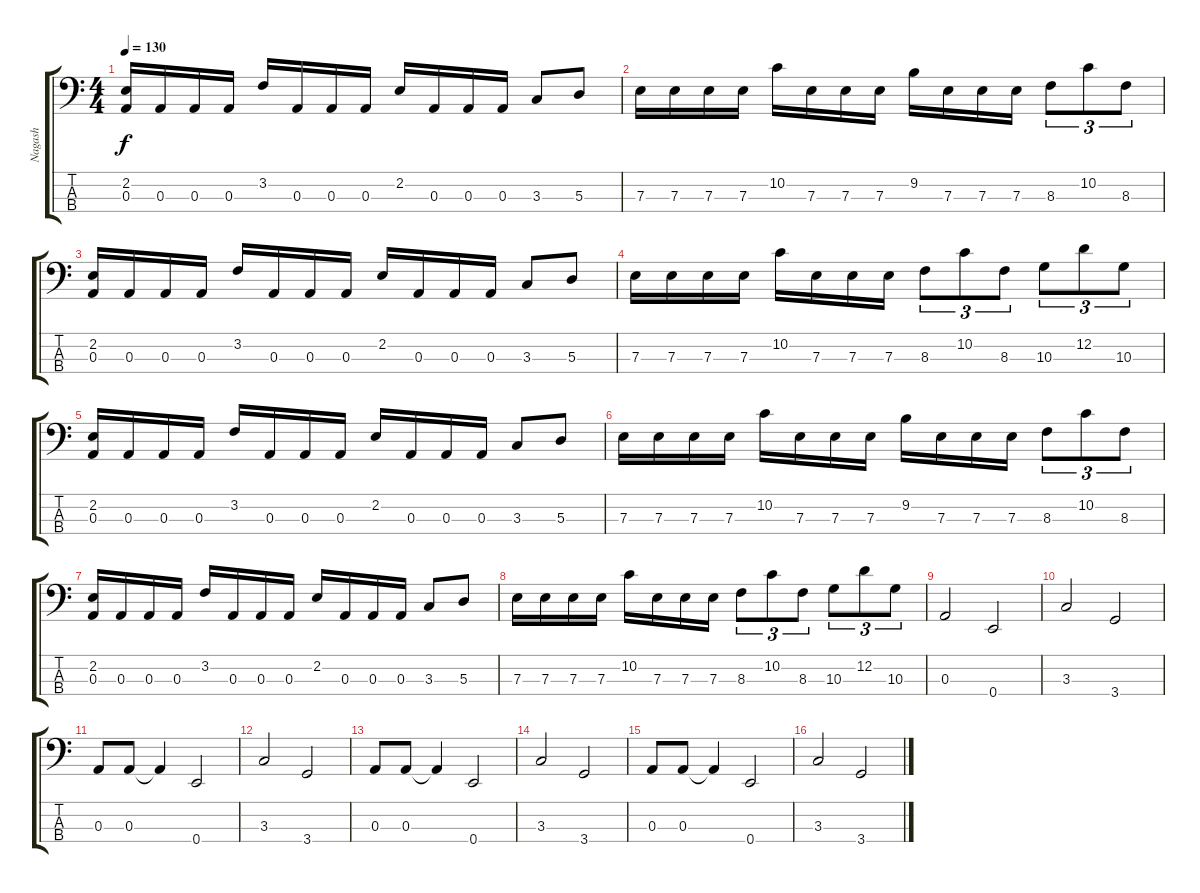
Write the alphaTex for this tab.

\track ("Nagash" "Nagash") {instrument electricbassfinger}
\staff {score tabs}
\tuning (G2 D2 A1 E1) {hide}
\ts (4 4)
\tempo 130
\clef f4
\ks c
(2.2 0.3).16{dy f} 0.3.16 0.3.16 0.3.16 3.2.16 0.3.16 0.3.16 0.3.16 2.2.16 0.3.16 0.3.16 0.3.16 3.3.8 5.3.8 |
7.3.16 7.3.16 7.3.16 7.3.16 10.2.16 7.3.16 7.3.16 7.3.16 9.2.16 7.3.16 7.3.16 7.3.16 8.3.8{tu (3 2)} 10.2.8{tu (3 2)} 8.3.8{tu (3 2)} |
(2.2 0.3).16 0.3.16 0.3.16 0.3.16 3.2.16 0.3.16 0.3.16 0.3.16 2.2.16 0.3.16 0.3.16 0.3.16 3.3.8 5.3.8 |
7.3.16 7.3.16 7.3.16 7.3.16 10.2.16 7.3.16 7.3.16 7.3.16 8.3.8{tu (3 2)} 10.2.8{tu (3 2)} 8.3.8{tu (3 2)} 10.3.8{tu (3 2)} 12.2.8{tu (3 2)} 10.3.8{tu (3 2)} |
(2.2 0.3).16 0.3.16 0.3.16 0.3.16 3.2.16 0.3.16 0.3.16 0.3.16 2.2.16 0.3.16 0.3.16 0.3.16 3.3.8 5.3.8 |
7.3.16 7.3.16 7.3.16 7.3.16 10.2.16 7.3.16 7.3.16 7.3.16 9.2.16 7.3.16 7.3.16 7.3.16 8.3.8{tu (3 2)} 10.2.8{tu (3 2)} 8.3.8{tu (3 2)} |
(2.2 0.3).16 0.3.16 0.3.16 0.3.16 3.2.16 0.3.16 0.3.16 0.3.16 2.2.16 0.3.16 0.3.16 0.3.16 3.3.8 5.3.8 |
7.3.16 7.3.16 7.3.16 7.3.16 10.2.16 7.3.16 7.3.16 7.3.16 8.3.8{tu (3 2)} 10.2.8{tu (3 2)} 8.3.8{tu (3 2)} 10.3.8{tu (3 2)} 12.2.8{tu (3 2)} 10.3.8{tu (3 2)} |
0.3.2 0.4.2 |
3.3.2 3.4.2 |
0.3.8 0.3.8 0.3{t}.4 0.4.2 |
3.3.2 3.4.2 |
0.3.8 0.3.8 0.3{t}.4 0.4.2 |
3.3.2 3.4.2 |
0.3.8 0.3.8 0.3{t}.4 0.4.2 |
3.3.2 3.4.2
